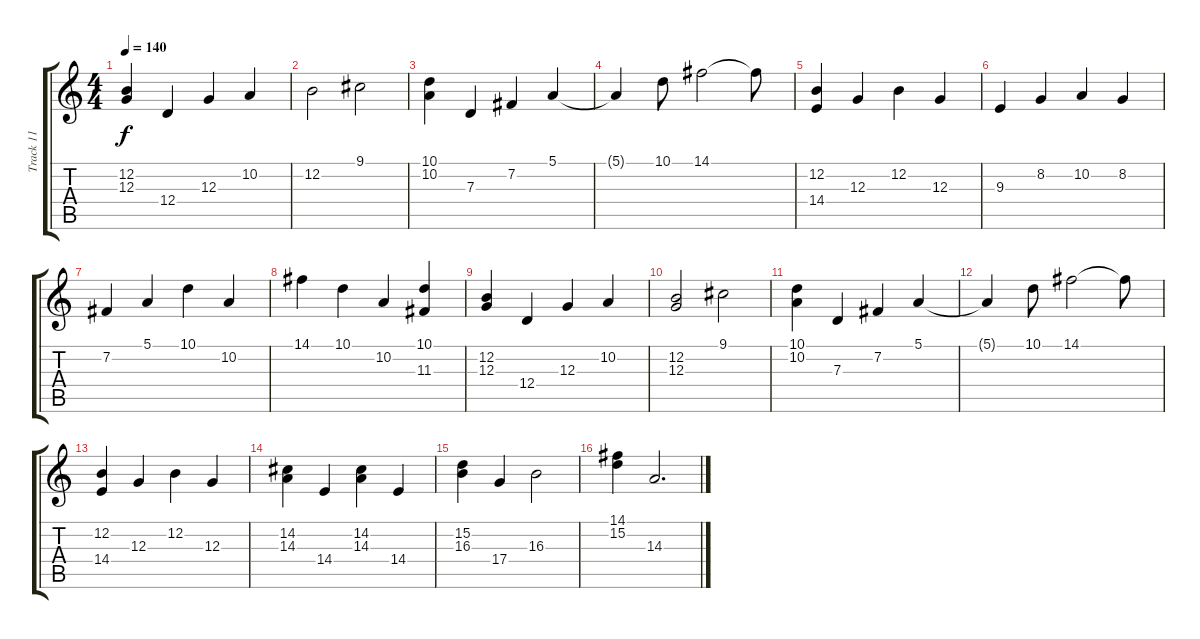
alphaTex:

\track ("Track 11" "Track 11") {instrument percussiveorgan}
\staff {score tabs}
\tuning (E4 B3 G3 D3 A2 E2) {hide}
\ts (4 4)
\tempo 140
\clef g2
\ks c
(12.2 12.3).4{dy f} 12.4.4 12.3.4 10.2.4 |
12.2.2 9.1.2 |
(10.1 10.2).4 7.3.4 7.2.4 5.1.4 |
5.1{t}.4 10.1.8 14.1.2 14.1{t}.8 |
(12.2 14.4).4 12.3.4 12.2.4 12.3.4 |
9.3.4 8.2.4 10.2.4 8.2.4 |
7.2.4 5.1.4 10.1.4 10.2.4 |
14.1.4 10.1.4 10.2.4 (10.1 11.3).4 |
(12.2 12.3).4 12.4.4 12.3.4 10.2.4 |
(12.2 12.3).2 9.1.2 |
(10.1 10.2).4 7.3.4 7.2.4 5.1.4 |
5.1{t}.4 10.1.8 14.1.2 14.1{t}.8 |
(12.2 14.4).4 12.3.4 12.2.4 12.3.4 |
(14.2 14.3).4 14.4.4 (14.2 14.3).4 14.4.4 |
(15.2 16.3).4 17.4.4 16.3.2 |
(14.1 15.2).4 14.3.2{d}
